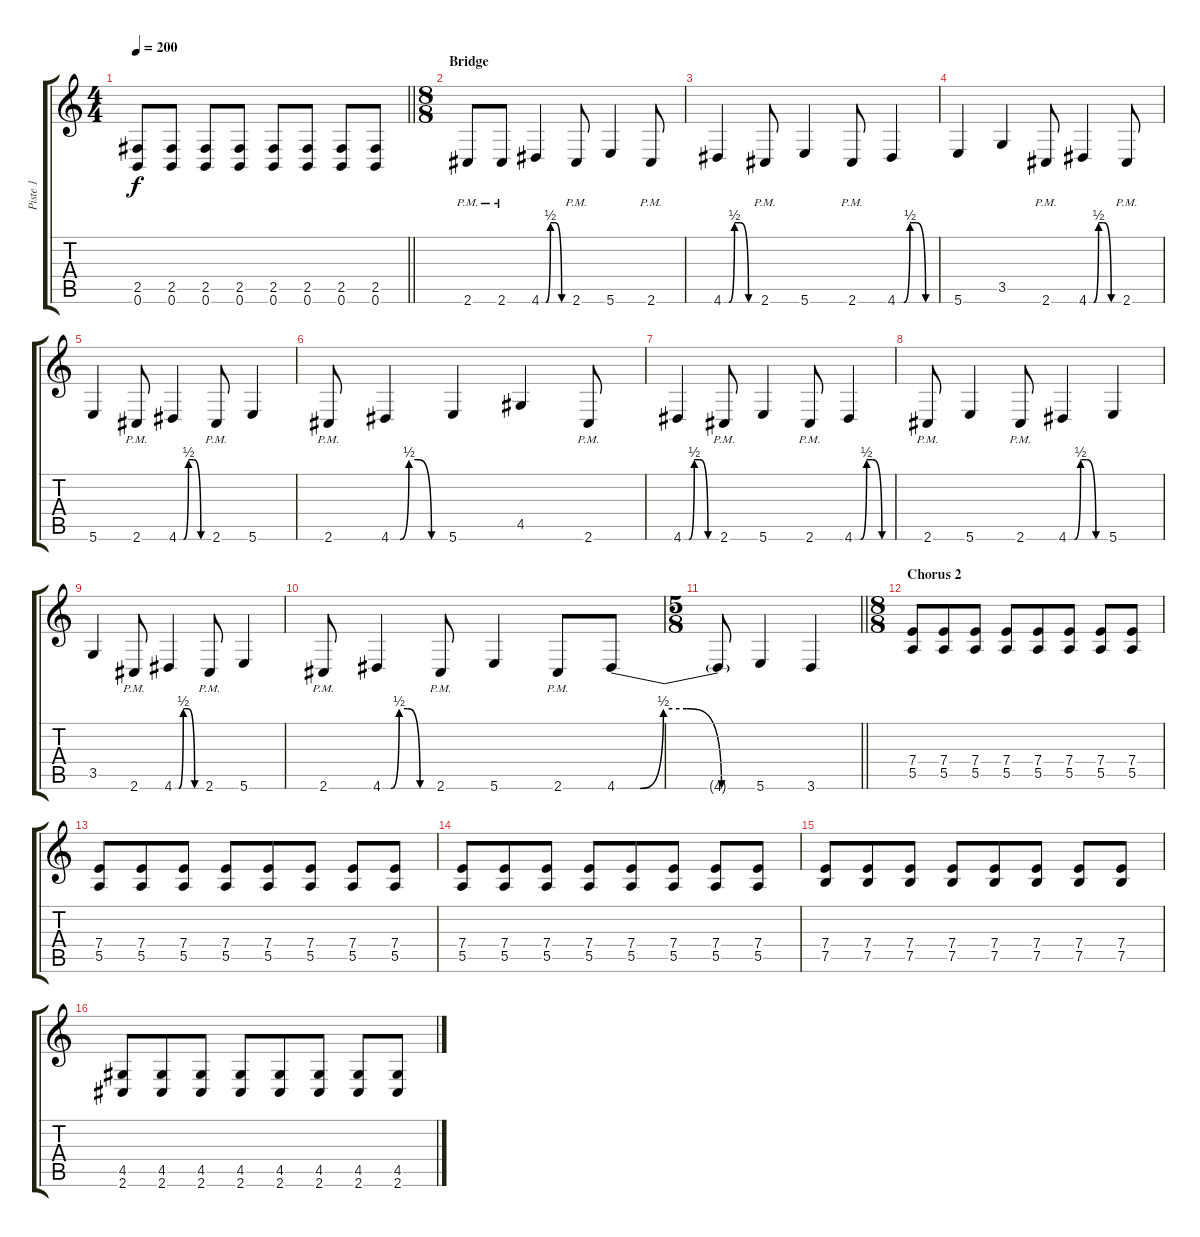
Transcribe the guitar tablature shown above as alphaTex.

\track ("Piste 1" "Piste 1") {instrument distortionguitar}
\staff {score tabs}
\tuning (B3 Gb3 D3 A2 E2 B1) {hide}
\ts (4 4)
\tempo 200
\clef g2
\barLineRight lightlight
\ks c
(2.5 0.6).8{dy f} (2.5 0.6).8 (2.5 0.6).8 (2.5 0.6).8 (2.5 0.6).8 (2.5 0.6).8 (2.5 0.6).8 (2.5 0.6).8 |
\ts (8 8)
\section ("" "Bridge")
2.6{pm}.8{volume 14 balance 4} 2.6{pm}.8 4.6{be (custom 0 0 10 0 20 2 30 2 45 0 60 0)}.4 2.6{pm}.8 5.6.4 2.6{pm}.8 |
4.6{be (custom 0 0 10 0 20 2 30 2 45 0 60 0)}.4 2.6{pm}.8 5.6.4 2.6{pm}.8 4.6{be (custom 0 0 10 0 20 2 30 2 45 0 60 0)}.4 |
5.6.4 3.5.4 2.6{pm}.8 4.6{be (custom 0 0 10 0 20 2 30 2 45 0 60 0)}.4 2.6{pm}.8 |
5.6.4 2.6{pm}.8 4.6{be (custom 0 0 10 0 20 2 30 2 45 0 60 0)}.4 2.6{pm}.8 5.6.4 |
2.6{pm}.8 4.6{be (custom 0 0 10 0 20 2 30 2 45 0 60 0)}.4 5.6.4 4.5.4 2.6{pm}.8 |
4.6{be (custom 0 0 10 0 20 2 30 2 45 0 60 0)}.4 2.6{pm}.8 5.6.4 2.6{pm}.8 4.6{be (custom 0 0 10 0 20 2 30 2 45 0 60 0)}.4 |
2.6{pm}.8 5.6.4 2.6{pm}.8 4.6{be (custom 0 0 10 0 20 2 30 2 45 0 60 0)}.4 5.6.4 |
3.5.4 2.6{pm}.8 4.6{be (custom 0 0 10 0 20 2 30 2 45 0 60 0)}.4 2.6{pm}.8 5.6.4 |
2.6{pm}.8 4.6{be (custom 0 0 10 0 20 2 30 2 45 0 60 0)}.4 2.6{pm}.8 5.6.4 2.6{pm}.8 4.6{be (custom 0 0 10 0 20 2 30 2 45 0 60 0)}.8 |
\ts (5 8)
\barLineRight lightlight
4.6{t}.8 5.6.4 3.6.4 |
\ts (8 8)
\section ("" "Chorus 2")
(7.4 5.5).8 (7.4 5.5).8 (7.4 5.5).8 (7.4 5.5).8 (7.4 5.5).8 (7.4 5.5).8 (7.4 5.5).8 (7.4 5.5).8 |
(7.4 5.5).8 (7.4 5.5).8 (7.4 5.5).8 (7.4 5.5).8 (7.4 5.5).8 (7.4 5.5).8 (7.4 5.5).8 (7.4 5.5).8 |
(7.4 5.5).8 (7.4 5.5).8 (7.4 5.5).8 (7.4 5.5).8 (7.4 5.5).8 (7.4 5.5).8 (7.4 5.5).8 (7.4 5.5).8 |
(7.4 7.5).8 (7.4 7.5).8 (7.4 7.5).8 (7.4 7.5).8 (7.4 7.5).8 (7.4 7.5).8 (7.4 7.5).8 (7.4 7.5).8 |
(4.5 2.6).8 (4.5 2.6).8 (4.5 2.6).8 (4.5 2.6).8 (4.5 2.6).8 (4.5 2.6).8 (4.5 2.6).8 (4.5 2.6).8
